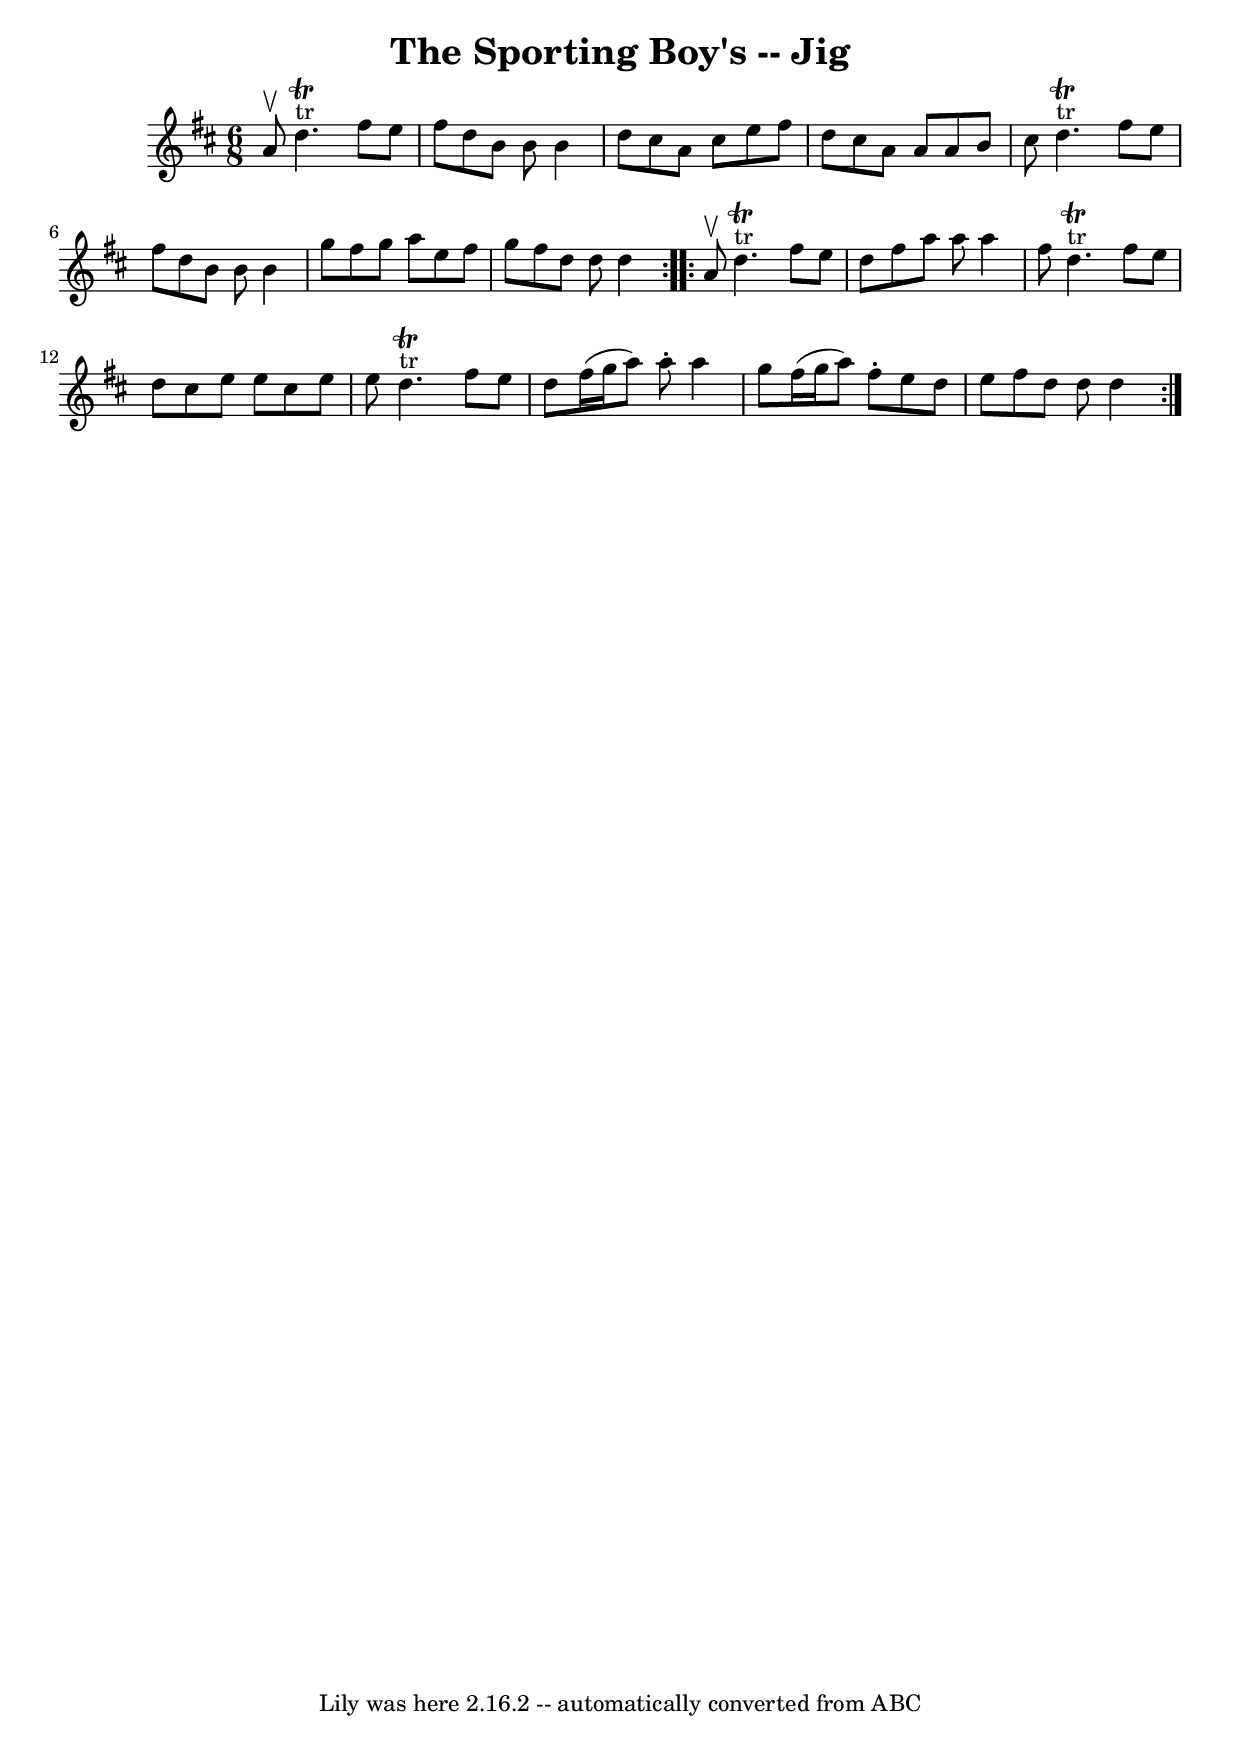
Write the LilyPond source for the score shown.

\version "2.16.2"
\include "Mammoth.ily"
\header {
  %% book = "Ryan's Mammoth Collection"
  crossRefNumber = "1"
  footnotes = "\\\\88 460"
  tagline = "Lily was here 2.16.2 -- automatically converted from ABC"
  title = "The Sporting Boy's -- Jig"

}
voicedefault =  {



  \repeat volta 2 {

    \time 6/8 
    \key d \major
 a'8^\upbow |
    d''4.^"tr"^\trill   
    fis''8 e''8 fis''8    |
    d''8 b'8 b'8 b'4 d''8    
    |
    cis''8 a'8 cis''8 e''8 fis''8 d''8    |
    
    cis''8 a'8 a'8 a'8 b'8 cis''8    |
    d''4. 
    ^"tr"^\trill fis''8 e''8 fis''8    |
    d''8 b'8 b'8 b'4 
    g''8    |
    fis''8 g''8 a''8 e''8 fis''8 g''8    
    |
    fis''8 d''8 d''8 d''4    
  }     
  \repeat volta 2 {
    a'8 
    ^\upbow |
    d''4.^"tr"^\trill fis''8 e''8 d''8    |
    
    fis''8 a''8 a''8 a''4 fis''8    |
    d''4.^"tr"^\trill   
    fis''8 e''8 d''8    |
    cis''8 e''8 e''8 cis''8 e''8   
    e''8    |
    d''4.^"tr"^\trill fis''8 e''8 d''8    |
    
    fis''16 (g''16 a''8) a''8 -. a''4 g''8    |
    fis''16 
    (g''16 a''8) fis''8 -. e''8 d''8 e''8    |
    fis''8   
    d''8 d''8 d''4    
  }   

}

\score{
  <<

    \context Staff="default"
    {
      \voicedefault 
      
    }

  >>
  \layout {
    
  }
  \midi {
  }

}
